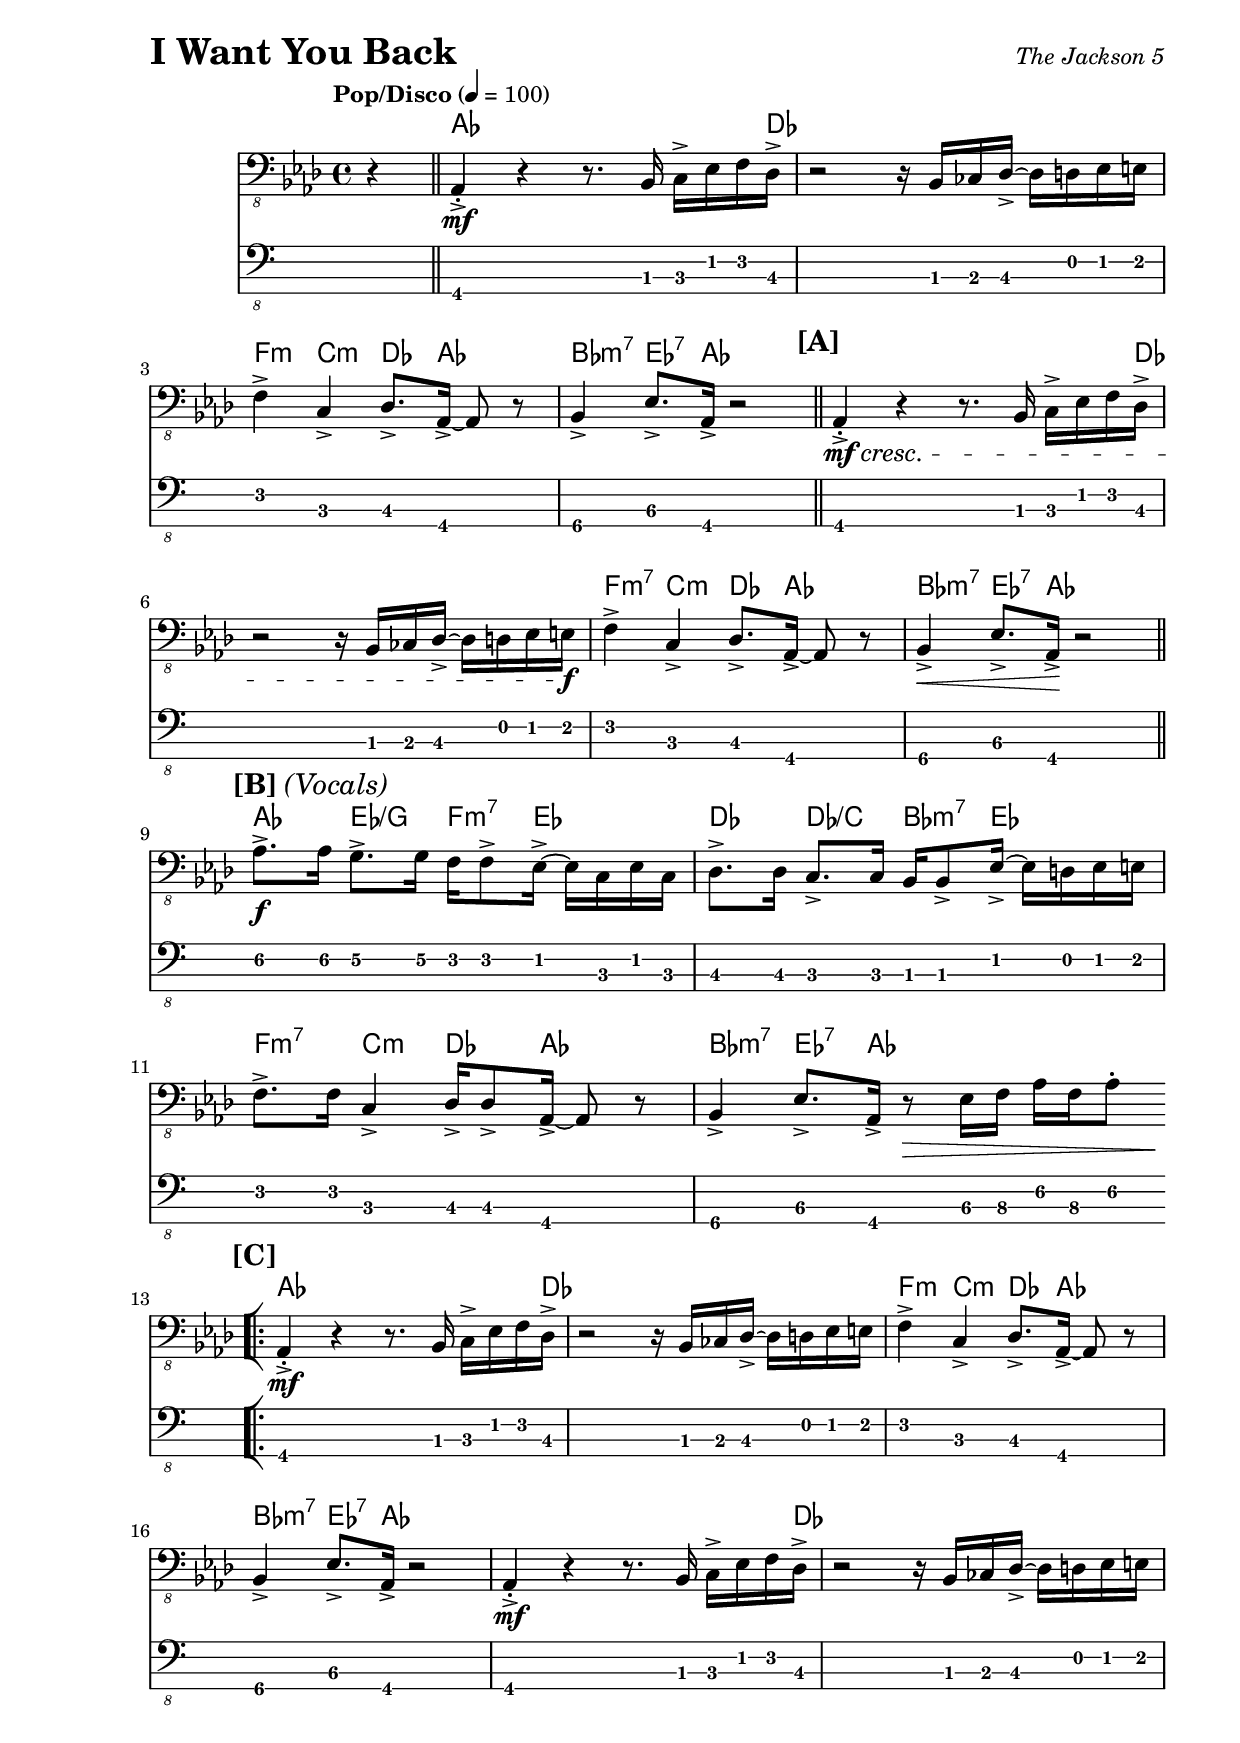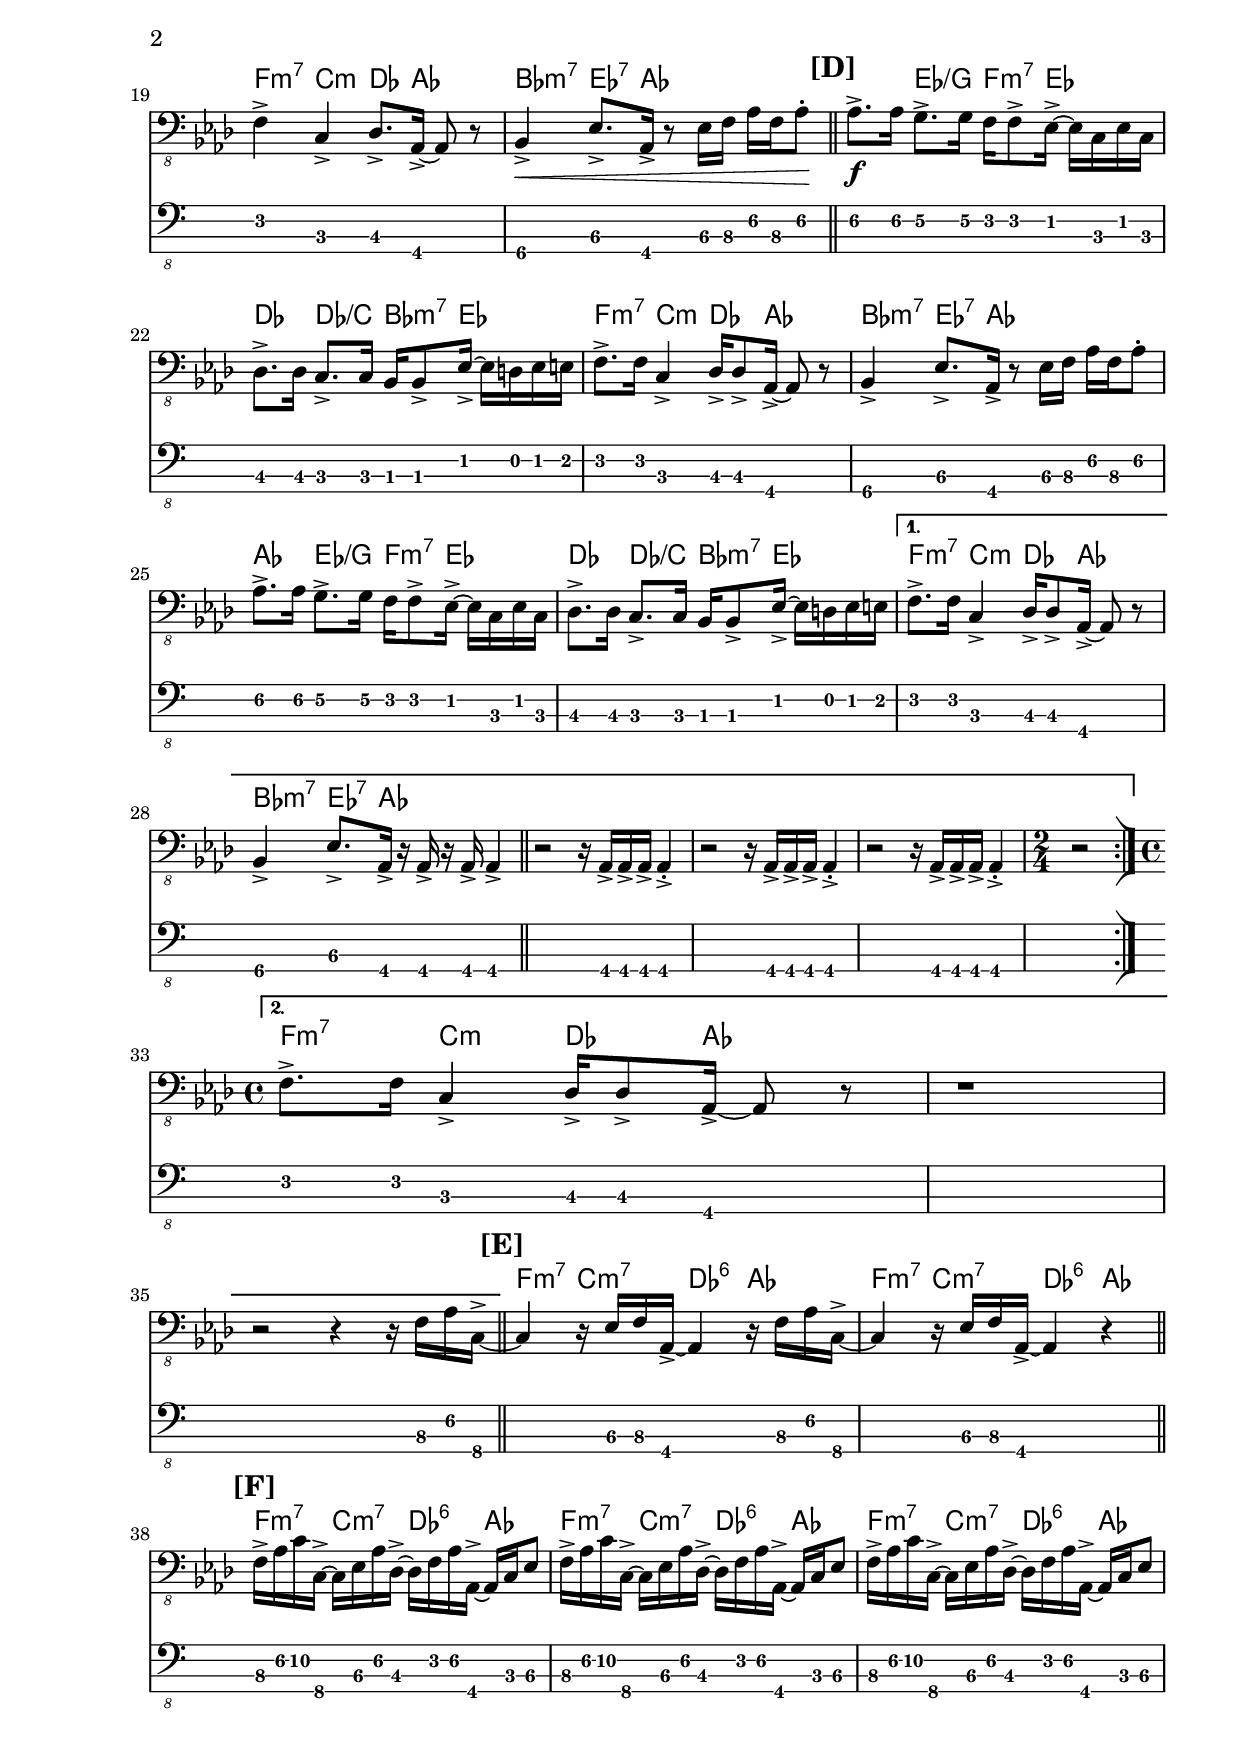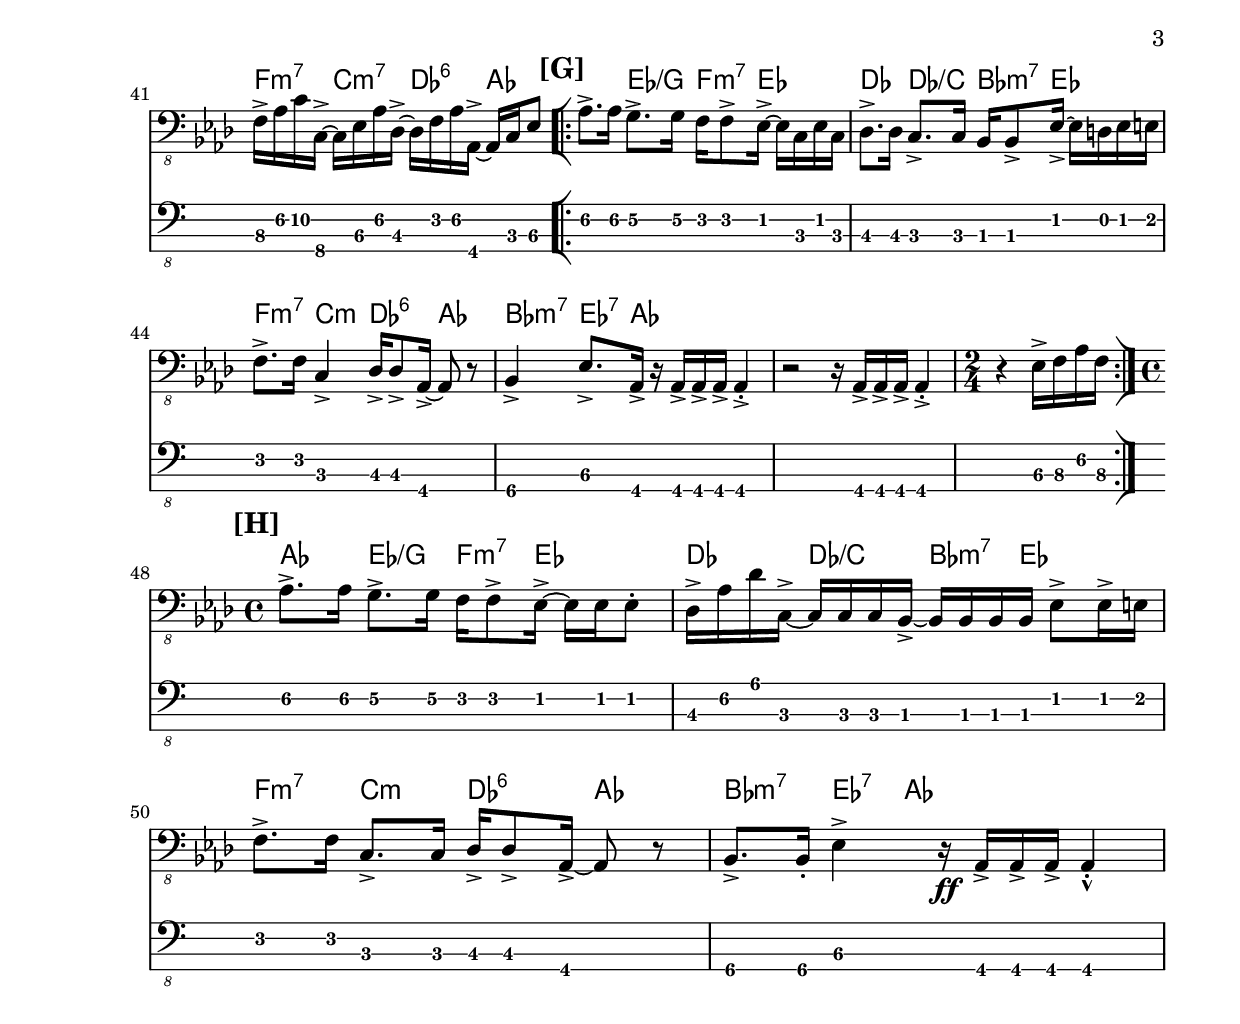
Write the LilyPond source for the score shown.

% LilyBin

\version "2.18.0"
\include "english.ly"

\header {
  piece = \markup { \fontsize #4 \bold "I Want You Back" }
  opus = \markup { \italic "The Jackson 5" }
}

\paper { 
  left-margin = 1.0 \in
  right-margin = 0.5 \in
}

mBreak = {
  %% \break
}

cBreak = { \break }

global = {
  \time 4/4
  \tempo "Pop/Disco" 4 = 100
}

my_notes = \relative c {
  \clef "bass_8"
  \key af \major

  \partial 4 r4 \bar "||" |

  af,4-.-> \mf r4 r8. bf16 c16-> ef16 f16 df16-> |
  r2 r16 bf16 cf16 df16-> ~df16 d16 ef16 e16 |
  f4-> c4-> df8.-> af16-> ~af8 r8 |
  bf4->\4 ef8.->\3 af,16-> r2 \bar "||"
  
  %% 5
  \mBreak
  \mark \markup { \bold { [A] } }
  af4-.-> \mf \cresc r4 r8. bf16 c16-> ef16 f16 df16-> |
  r2 r16 bf16 cf16 df16-> ~df16 d16 ef16 e16 \f |
  f4-> c4-> df8.-> af16-> ~af8 r8 |
  bf4->\4 \< ef8.->\3 af,16-> \! r2 \bar "||"

  %% 9
  \mBreak \cBreak
  \mark \markup { \bold { [B] } \italic { (Vocals) } }
  af'8.->\2 \f af16\2 g8.->\2 g16\2 f16\2 f8-> ef16-> ~ ef16 c16 ef16 c16 |
  df8.-> df16 c8.-> c16 bf16 bf8-> ef16-> ~ef16 d16 ef16 e16 |
  
  %% 11
  \mBreak
  f8.-> f16 c4-> df16-> df8-> af16-> ~af8 r8 |
  bf4->\4 ef8.->\3 af,16-> r8 \> ef'16\3 f16\3 af16\2 f16\3 af8-.\2 
  \bar "||"  % doesn't work
  
  \repeat volta 2 {
    %% 13
    \mBreak \cBreak
    \mark \markup { \bold { [C] } }
    \bar "[|:"
    af,4-.->  \mf r4 r8. bf16 c16-> ef16 f16 df16-> |
    r2 r16 bf16 cf16 df16-> ~df16 d16 ef16 e16 |
    f4-> c4-> df8.-> af16-> ~af8 r8 |
    bf4->\4 ef8.->\3 af,16->\4 r2
    
    %% 17
    \mBreak
    af4-.->  \mf r4 r8. bf16 c16-> ef16 f16 df16-> |
    r2 r16 bf16 cf16 df16-> ~df16 d16 ef16 e16 |
    f4-> c4-> df8.-> af16-> ~af8 r8 |
    bf4->\4 \< ef8.->\3 af,16->\4 r8 ef'16\3 f16\3 af16\2 f16\3 af8-.\2 \! \bar "||"
    
    %% 21
    \mBreak
    \mark \markup { \bold { [D] } }
    af8.->\2 \f af16\2 g8.->\2 g16\2 f16\2 f8-> ef16-> ~ ef16 c16 ef16 c16 |
    df8.-> df16 c8.-> c16 bf16 bf8-> ef16-> ~ef16 d16 ef16 e16 |
    
    %% 23
    \mBreak
    f8.-> f16 c4-> df16-> df8-> af16-> ~af8 r8 |
    bf4->\4 ef8.->\3 af,16->\4 r8 ef'16\3 f16\3 af16\2 f16\3 af8-.\2 |
    
    %% 25
    \mBreak
    af8.->\2 af16\2 g8.->\2 g16\2 f16\2 f8-> ef16-> ~ ef16 c16 ef16 c16 |
    df8.-> df16 c8.-> c16 bf16 bf8-> ef16-> ~ef16 d16 ef16 e16 |
    
  } \alternative {
    { 
      %% 27
      \mBreak
      f8.-> f16 c4-> df16-> df8-> af16-> ~af8 r8 |
      bf4->\4 ef8.->\3 af,16-> r16 af16-> r16 af16-> af4-> \bar "||"
      
      %% 29
      \mBreak
      r2 r16 af16-> af16-> af16-> af4-.-> |
      r2 r16 af16-> af16-> af16-> af4-.-> |
      r2 r16 af16-> af16-> af16-> af4-.-> |
      \time 2/4 r2
      \bar ":|]" 
    }
    {
      %% 33
      \mBreak \cBreak
      \time 4/4
      f'8.-> f16 c4-> df16-> df8-> af16-> ~af8 r8 |
      r1 |
      \cBreak
      r2 r4 r16 f'16\3 af16\2 c,16->~\4 \bar "||"
    }
  }

  %% 36
  \mBreak
  \mark \markup { \bold { [E] } }
  c4\3 r16 ef16\3 f16\3 af,16-> ~af4 r16 f'16\3 af16\2 c,16->~\4 |
  c4\4 r16 ef16\3 f16\3 af,16-> ~af4 r4 \bar "||"
  
  %% 38
  \mBreak
  \mark \markup { \bold { [F] } }
  f'16->\3 af16\2 c16\2 c,16->\4 ~c16 ef16\3 af16\2 df,16->\3 ~df16 f16\2 af16\2 af,16-> 
    ~af16 c16\3 ef8\3 |
  f16->\3 af16\2 c16\2 c,16->\4 ~c16 ef16\3 af16\2 df,16->\3 ~df16 f16\2 af16\2 af,16-> 
    ~af16 c16\3 ef8\3 |
  
  %% 40
  \mBreak
  f16->\3 af16\2 c16\2 c,16->\4 ~c16 ef16\3 af16\2 df,16->\3 ~df16 f16\2 af16\2 af,16-> 
    ~af16 c16\3 ef8\3 |
  f16->\3 af16\2 c16\2 c,16->\4 ~c16 ef16\3 af16\2 df,16->\3 ~df16 f16\2 af16\2 af,16-> 
    ~af16 c16\3 ef8\3
  \bar "||"
  
  \repeat volta 2 {
    %% 42
    \mBreak
    \bar "[|:"
    \mark \markup { \bold { [G] } }
    \set TabStaff.minimumFret = 1
    af8.->\2 af16\2 g8.->\2 g16\2 f16 f8-> ef16-> ~ ef16 c16 ef16 c16 |
    df8.-> df16 c8.-> c16 bf16 bf8-> ef16-> ~ef16 d16 ef16 e16 |
    
    %% 44
    \mBreak
    f8.-> f16 c4-> df16-> df8-> af16-> ~af8 r8 |
    bf4->\4 ef8.->\3 af,16-> r16 af16-> af16-> af16-> af4-.-> |
    
    %% 46
    \mBreak
    r2 r16 af16-> af16-> af16-> af4-.-> |
    \time 2/4 r4 ef'16->\3 f16\3 af16\2 f16\3
    \bar ":|]"
  }
  
  %% 48
  \mBreak \cBreak
  \time 4/4
  \mark \markup { \bold { [H] } }
  af8.->\2 af16\2 g8.->\2 g16\2 f16\2 f8-> ef16-> ~ ef16 ef16 ef8-. |
  df16-> af'16\2 df16 c,16-> ~ c16 c16 c16 bf16-> ~bf16 bf16 bf16 bf16
    ef8-> ef16-> e16 | 
  
  %% 50
  \mBreak
  f8.-> f16 c8.-> c16 df16-> df8-> af16-> ~af8 r8 |
  bf8.->\4 bf16-.\4 ef4->\3 r16 \ff af,16-> af16-> af16-> af4-.-^ |
  %% \bar "|]" 
  
}

my_chords = \chordmode {
  \set majorSevenSymbol = \markup { maj7 }

  \partial 4 s4 |

  af16*15 df16 | s1 |
  f4:m c4:m df8. af16*3 s8 | bf4:m7 ef8.:7 af16 s2 |
  
  %% 5
  af16*15 df16 | s1 |
  f4:m7 c4:m df8. af16*3 s8 | bf4:m7 ef8.:7 af16 s2 |
  
  %% 9
  af4 ef4/g f8.:m7 ef16*5 | df4 df4/c bf8.:m7 ef16*5 |
  
  %% 11
  f4:m7 c4:m df8. af16*3 s8 | bf4:m7 ef8.:7 af16 s2 |

  \repeat volta 2 {
    %% 13
    af16*15 df16 | s1 |
    f4:m c4:m df8. af16*3 s8 | bf4:m7 ef8.:7 af16 s2 |
  
    %% 17
    af16*15 df16 | s1 |
    f4:m7 c4:m df8. af16*3 s8 | bf4:m7 ef8.:7 af16 s2 |
  
    %% 21
    af4 ef4/g f8.:m7 ef16*5 | df4 df4/c bf8.:m7 ef16*5 |
    
    %% 23
    f4:m7 c4:m df8. af16*3 s8 | bf4:m7 ef8.:7 af16 s2 |
  
    %% 25
    af4 ef4/g f8.:m7 ef16*5 | df4 df4/c bf8.:m7 ef16*5 |
  } \alternative {
    {
      %% 27
      f4:m7 c4:m df8. af16*3 s8 | bf4:m7 ef8.:7 af16 s2 |
      s1 | s1 | s1 |
      \time 2/4 s2 |
    }
    {
      %% 33
      \time 4/4
      f4:m7 c4:m df8. af16*3 s8 | s1 | s1 |
    }
  }
  
  %% 36
  f4:m7 c:m7 df:6 af | f:m7 c:m7 df:6 af |
  
  %% 38
  f4:m7 c:m7 df:6 af | f:m7 c:m7 df:6 af |
  
  %% 40
  f4:m7 c:m7 df:6 af | f:m7 c:m7 df:6 af |
  
  %% 42
  \repeat volta 2 {
    af4 ef4/g f8.:m7 ef16*5 | df4 df4/c bf8.:m7 ef16*5 |
    
    %% 44
    f4:m7 c:m df:6 af | bf:m7 ef8.:7 af16 s2 | 
    
    %% 46
    s1 |
    \time 2/4 s2 |
  }
  
  %% 48
  \time 4/4
  af4 ef4/g f8.:m7 ef16*5 | df4 df4/c bf8.:m7 ef16*5 |
  f4:m7 c:m df:6 af | bf:m7 ef8.:7 af16 s2 |
}

ticktock = \drummode {
  \partial 4 r4 |

  \repeat unfold 12 {
    hiwoodblock 4 lowoodblock lowoodblock lowoodblock
  }
  
  \repeat volta 2 {
    %% 13-26
    \repeat unfold 14 {
      hiwoodblock 4 lowoodblock lowoodblock lowoodblock
    }
  } \alternative {
    { 
      %% 27-31
      \repeat unfold 5 {
	hiwoodblock 4 lowoodblock lowoodblock lowoodblock
      }
      %% 32
      \time 2/4
      hiwoodblock 4 lowoodblock
    }
    {
      %% 33
      \time 4/4
      \repeat unfold 3 {
	hiwoodblock 4 lowoodblock lowoodblock lowoodblock
      }
    }
  }
  
  %% 36-41
  \repeat unfold 6 {
    hiwoodblock 4 lowoodblock lowoodblock lowoodblock
  }
  
  \repeat volta 2 {
    %% 42-46
    \repeat unfold 5 {
      hiwoodblock 4 lowoodblock lowoodblock lowoodblock
    }
    %% 47
    \time 2/4 hiwoodblock 4 lowoodblock
  }
  
  %% 48-51
  \time 4/4
  \repeat unfold 4 {
    hiwoodblock 4 lowoodblock lowoodblock lowoodblock
  }
}

my_music = <<
  \new ChordNames {
    \set ChordNames.midiInstrument = "percussive organ"
    \set ChordNames.midiMaximumVolume = #0.2
    \set chordChanges = ##t
    \global
    \my_chords
  }
  \new Staff {
    \set Staff.midiInstrument = #"electric bass (finger)"
    \set staff.midiMinimumVolume = #0.7
    \set Staff.midiMaximumVolume = #0.95
    \global
    \my_notes
  }
  \tag #'scoreOnly
  \new TabStaff
    \with { stringTunings = #bass-tuning } 
  { 
    %%\set TabStaff.minimumFret = #3f
    %%\set TabStaff.restrainOpenStrings = ##t
    \global
    \my_notes
  }
  \tag #'midiOnly
  \new DrumStaff = TickTock <<
    \new DrumVoice = "ticktock" {
      \set DrumStaff.instrumentName = "TickTock"
      \set DrumStaff.midiMaximumVolume = #0.7
      \global
      \ticktock
    }
  >>
>>
  
\score {
  \removeWithTag #'midiOnly \my_music
  \layout {
    \context {
      \Score \override StringNumber #'stencil = ##f 
    }
  }
}
\score {
  \removeWithTag #'scoreOnly \unfoldRepeats \my_music
  \midi {}
}
